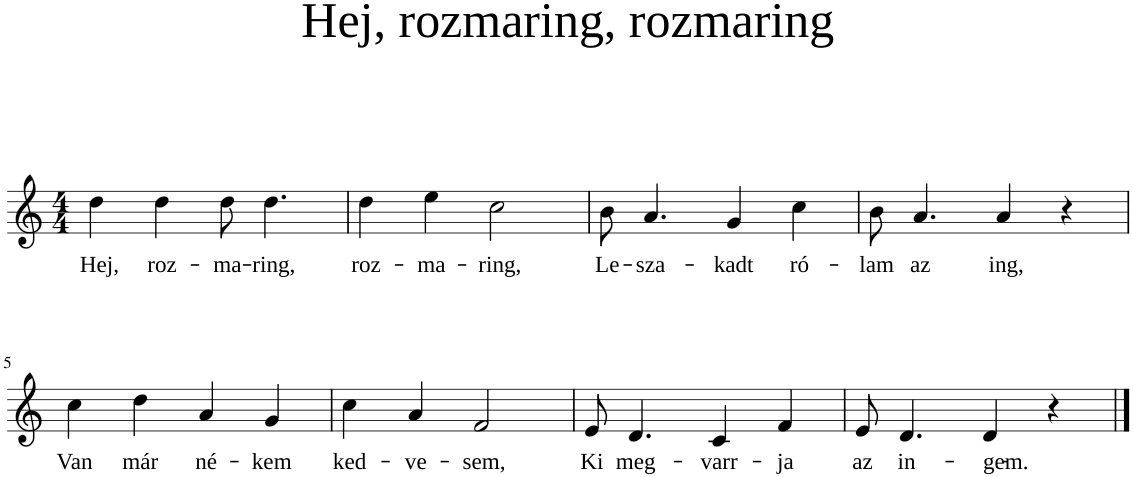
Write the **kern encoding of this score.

**kern	**text
*part1	*part1
*staff1	*staff1
*I"Piano	*
*I'Pno	*
*clefG2	*
*k[]	*
*M4/4	*
=1	=1
!	!LO:LY:b
4dd\	Hej,
!	!LO:LY:b
4dd\	roz-
!	!LO:LY:b
8dd\	-ma-
!	!LO:LY:b
4.dd\	ring,
=2	=2
!	!LO:LY:b
4dd\	roz-
!	!LO:LY:b
4ee\	-ma-
!	!LO:LY:b
2cc\	-ring,
=3	=3
!	!LO:LY:b
8b\	Le-
!	!LO:LY:b
4.a/	-sza-
!	!LO:LY:b
4g/	-kadt
!	!LO:LY:b
4cc\	ró-
=4	=4
!	!LO:LY:b
8b\	-lam
!	!LO:LY:b
4.a/	az
!	!LO:LY:b
4a/	ing,
4r	.
!!LO:LB:g=z
=5	=5
!	!LO:LY:b
4cc\	Van
!	!LO:LY:b
4dd\	már
!	!LO:LY:b
4a/	né-
!	!LO:LY:b
4g/	-kem
=6	=6
!	!LO:LY:b
4cc\	ked-
!	!LO:LY:b
4a/	-ve-
!	!LO:LY:b
2f/	-sem,
=7	=7
!	!LO:LY:b
8e/	Ki
!	!LO:LY:b
4.d/	meg-
!	!LO:LY:b
4c/	-varr-
!	!LO:LY:b
4f/	-ja
=8	=8
!	!LO:LY:b
8e/	az
!	!LO:LY:b
4.d/	in-
!	!LO:LY:b
4d/	-gem.-
4r	.
==	==
*-	*-
